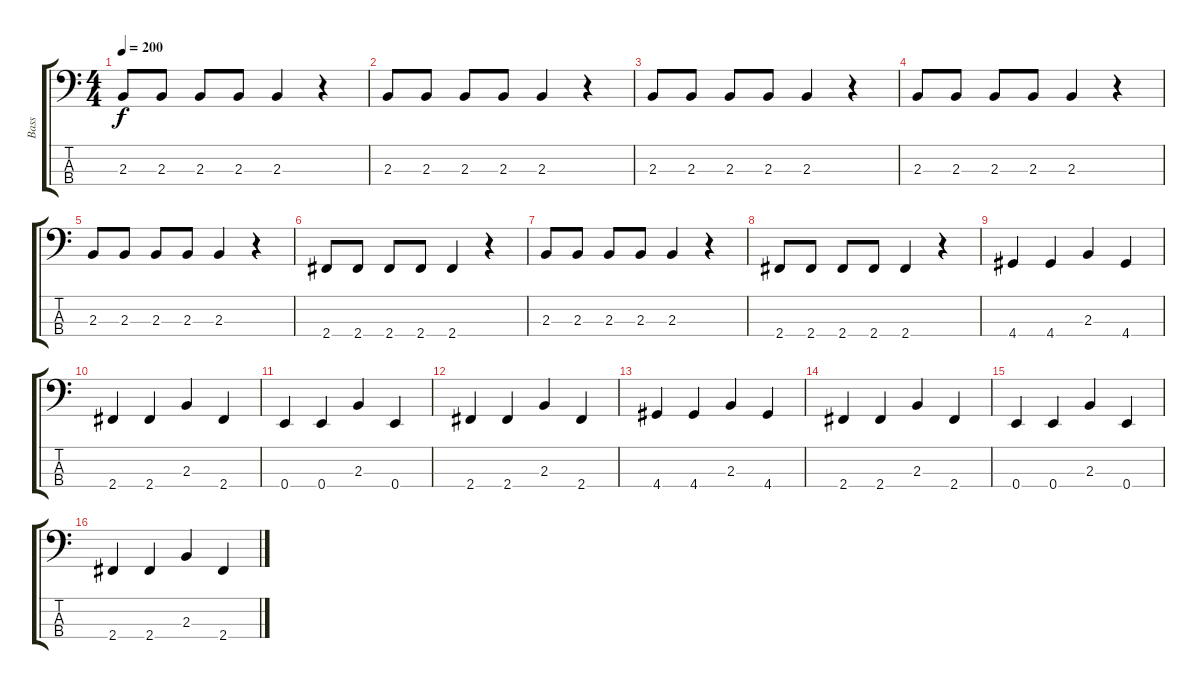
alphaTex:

\track ("Bass" "Bass") {instrument electricbasspick}
\staff {score tabs}
\tuning (G2 D2 A1 E1) {hide}
\ts (4 4)
\tempo 200
\clef f4
\ks c
2.3.8{dy f} 2.3.8 2.3.8 2.3.8 2.3.4 r.4 |
2.3.8 2.3.8 2.3.8 2.3.8 2.3.4 r.4 |
2.3.8 2.3.8 2.3.8 2.3.8 2.3.4 r.4 |
2.3.8 2.3.8 2.3.8 2.3.8 2.3.4 r.4 |
2.3.8 2.3.8 2.3.8 2.3.8 2.3.4 r.4 |
2.4.8 2.4.8 2.4.8 2.4.8 2.4.4 r.4 |
2.3.8 2.3.8 2.3.8 2.3.8 2.3.4 r.4 |
2.4.8 2.4.8 2.4.8 2.4.8 2.4.4 r.4 |
4.4.4 4.4.4 2.3.4 4.4.4 |
2.4.4 2.4.4 2.3.4 2.4.4 |
0.4.4 0.4.4 2.3.4 0.4.4 |
2.4.4 2.4.4 2.3.4 2.4.4 |
4.4.4 4.4.4 2.3.4 4.4.4 |
2.4.4 2.4.4 2.3.4 2.4.4 |
0.4.4 0.4.4 2.3.4 0.4.4 |
2.4.4 2.4.4 2.3.4 2.4.4
